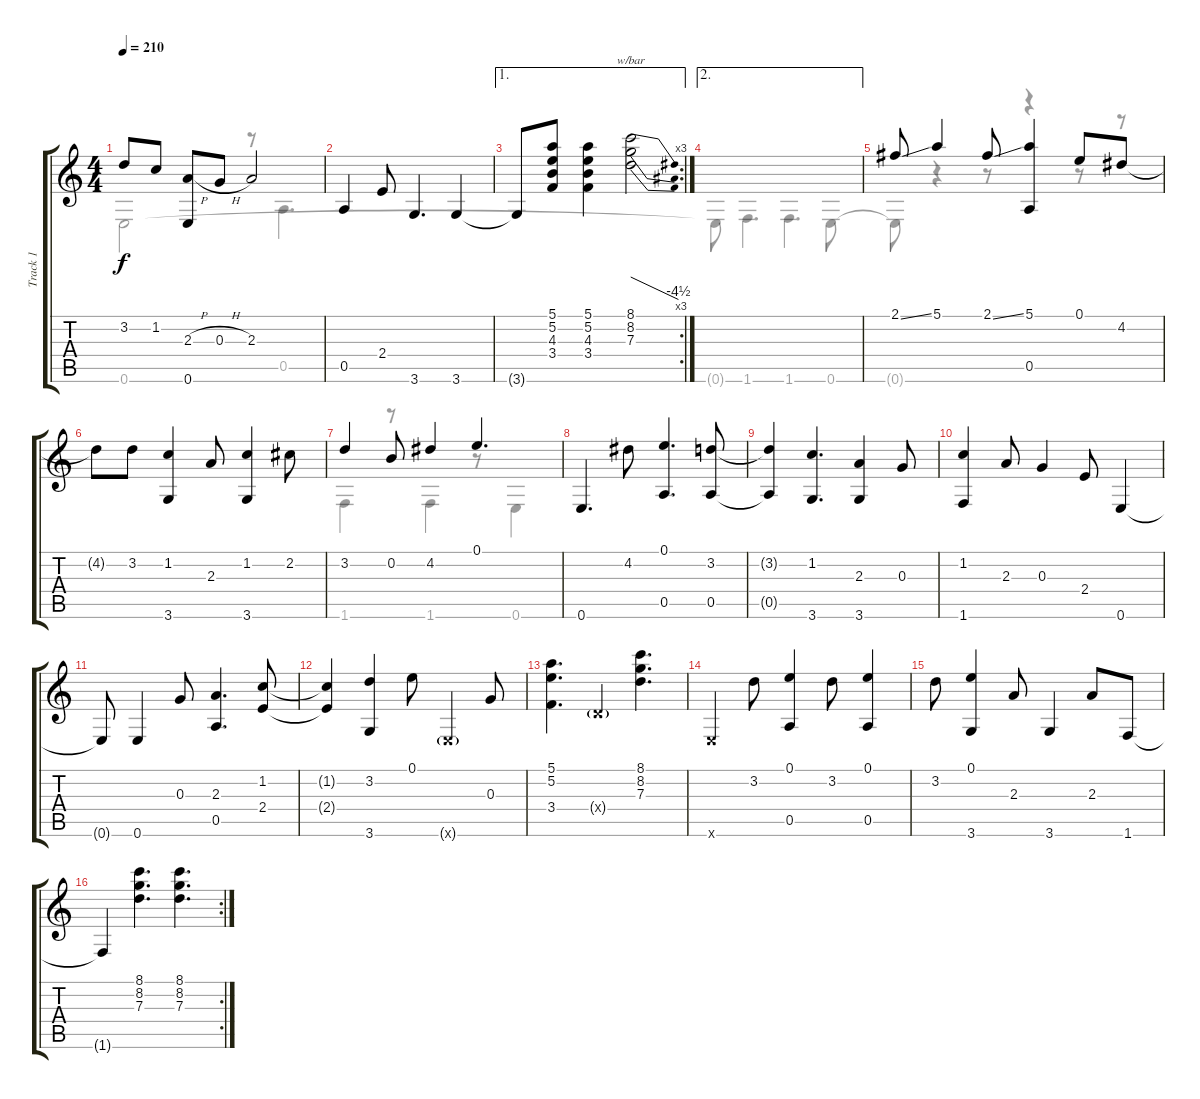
\track ("Track 1" "Track 1") {instrument acousticguitarnylon}
\staff {score tabs}
\tuning (E4 B3 G3 D3 A2 E2) {hide}
\voice
\ts (4 4)
\tempo 210
\clef g2
\ks c
3.2{t}.8{dy f} 1.2.8 (2.3{h} 0.6).8 0.3{h}.8 2.3.2 |
0.5.4 2.4.8 3.6.4{d} 3.6.4 |
\ae 1
\rc 3
3.6{t}.8 (5.1 5.2 4.3 3.4).8 (5.1 5.2 4.3 3.4).4 (8.1 8.2 7.3).2{tbe (dive default 0 0 60 -18)} |
\ae 2
|
2.1{ss}.8 5.1.4 2.1{ss}.8 (5.1 0.5).4 0.1.8 4.2.8 |
4.2{t}.8 3.2.8 (1.2 3.6).4 2.3.8 (1.2 3.6).4 2.2.8 |
3.2.4 0.2.8 4.2.4 0.1.4{d} |
0.6.4{d} 4.2.8 (0.1 0.5).4{d} (3.2 0.5).8 |
(3.2{t} 0.5{t}).4 (1.2 3.6).4{d} (2.3 3.6).4 0.3.8 |
(1.2 1.6).4 2.3.8 0.3.4 2.4.8 0.6.4 |
0.6{t}.8 0.6.4 0.3.8 (2.3 0.5).4{d} (1.2 2.4).8 |
(1.2{t} 2.4{t}).4 (3.2 3.6).4 0.1.8 0.6{g x}.4 0.3.8 |
(5.1 5.2 3.4).4{d} 0.4{g x}.4 (8.1 8.2 7.3).4{d} |
0.6{x}.4 3.2.8 (0.1 0.5).4 3.2.8 (0.1 0.5).4 |
3.2.8 (0.1 3.6).4 2.3.8 3.6.4 2.3.8 1.6.8 |
\rc 2
1.6{t}.4 (8.1 8.2 7.3).4{d} (8.1 8.2 7.3).4{d}
\voice
\clef g2
\ottava regular
\simile none
\ks c
0.6{t}.2{dy f} r.8 0.5.4{d} |
|
|
0.6{t}.8 1.6.4{d} 1.6.4{d} 0.6.8 |
0.6{t}.8 r.4 r.8 r.4 r.8 r.8 |
|
1.6.4 r.8 1.6.4 r.8 0.6.4 |
|
|
|
|
|
|
|
|
